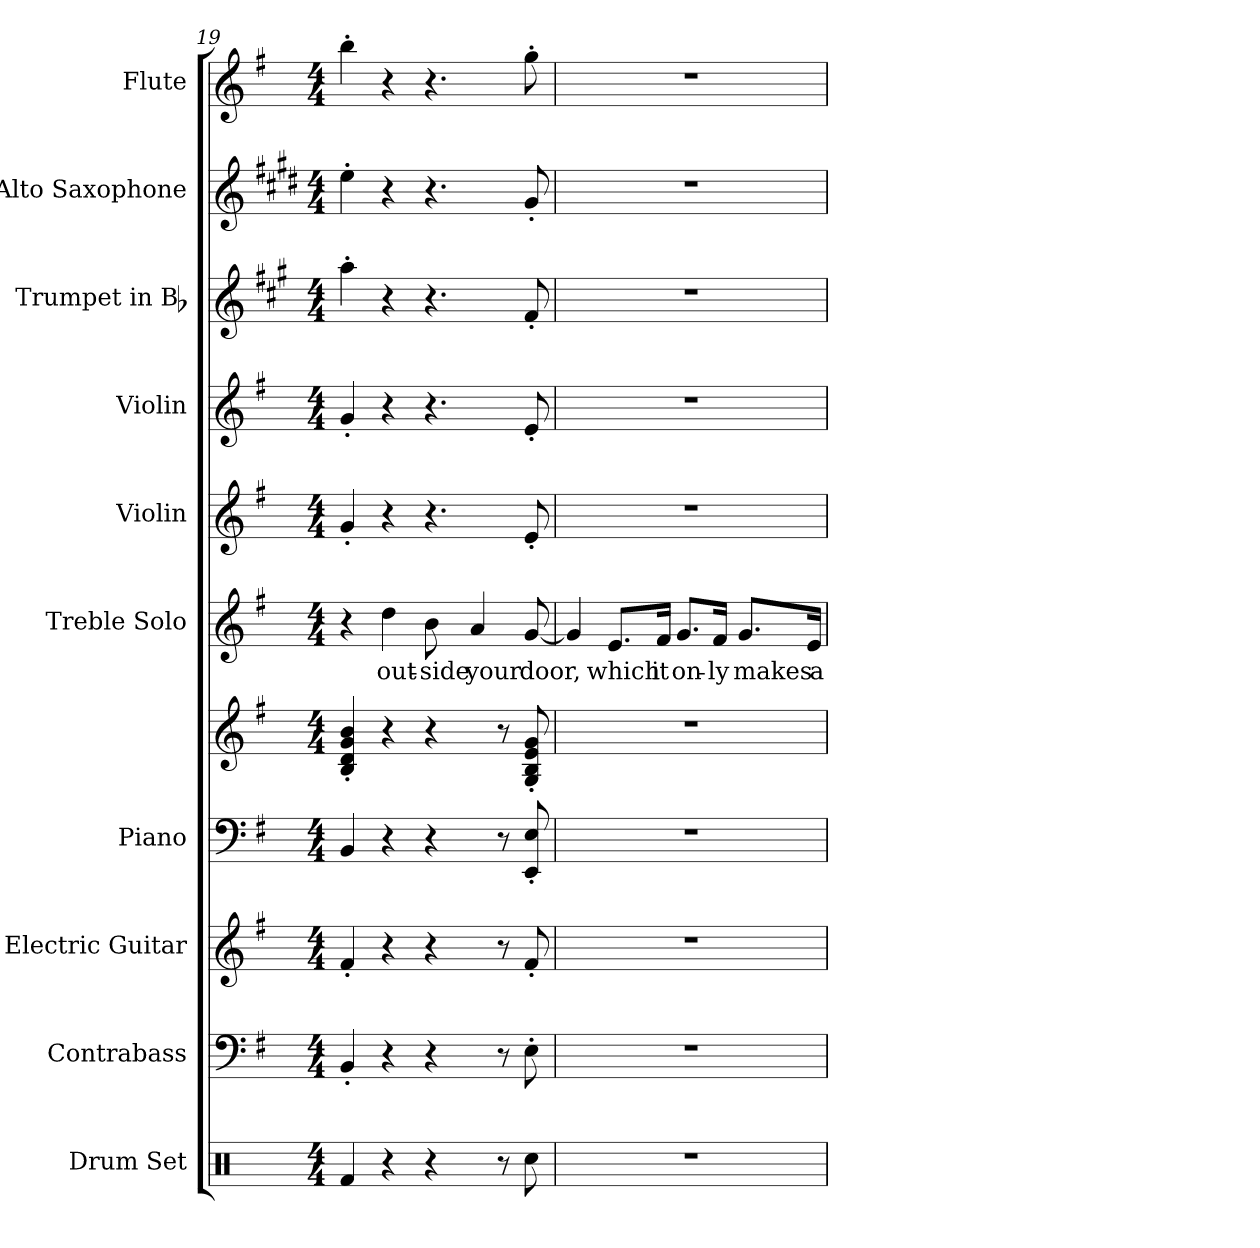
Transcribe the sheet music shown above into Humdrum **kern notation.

**kern	**kern	**kern	**kern	**kern	**kern	**text	**kern	**kern	**kern	**kern	**kern
*part10	*part9	*part8	*part7	*part7	*part6	*part6	*part5	*part4	*part3	*part2	*part1
*staff11	*staff10	*staff9	*staff8	*staff7	*staff6	*staff6	*staff5	*staff4	*staff3	*staff2	*staff1
*I"Drum Set	*I"Contrabass	*I"Electric Guitar	*I"Piano	*	*I"Treble Solo	*	*I"Violin	*I"Violin	*I"Trumpet in Bb	*I"Alto Saxophone	*I"Flute
*I'Dr.	*I'Cb.	*I'E. Gtr.	*I'Pno.	*	*I'Tr. Solo	*	*I'Vln.	*I'Vln.	*I'Tpt.	*I'Alto Sax.	*I'Fl.
!!LO:PB:g=z
*clefX	*clefF4	*clefG2	*clefF4	*clefG2	*clefG2	*	*clefG2	*clefG2	*clefG2	*clefG2	*clefG2
*	*ITrd7c12	*ITrd7c12	*	*	*	*	*	*	*ITrd1c2	*ITrd5c9	*
*k[]	*k[f#]	*k[f#]	*k[f#]	*k[f#]	*k[f#]	*	*k[f#]	*k[f#]	*k[f#]	*k[f#]	*k[f#]
*C:	*G:	*G:	*G:	*G:	*G:	*	*G:	*G:	*G:	*G:	*G:
*M4/4	*M4/4	*M4/4	*M4/4	*M4/4	*M4/4	*	*M4/4	*M4/4	*M4/4	*M4/4	*M4/4
=19	=19	=19	=19	=19	=19	=19	=19	=19	=19	=19	=19
4Rfi/	4BBB'i/	4F#'i/	4BBi/	4Bi/' 4di' 4gi' 4bi'	4r	.	4g'i/	4g'i/	4gg'i\	4g'i\	4bb'i\
!	!	!	!	!	!	!LO:LY:b:color=#000000	!	!	!	!	!
4r	4r	4r	4r	4r	4ddi\	out-	4r	4r	4r	4r	4r
!	!	!	!	!	!	!LO:LY:b:color=#000000	!	!	!	!	!
4r	4r	4r	4r	4r	8bi\	-side	4.r	4.r	4.r	4.r	4.r
!	!	!	!	!	!	!LO:LY:b:color=#000000	!	!	!	!	!
.	.	.	.	.	4ai/	your	.	.	.	.	.
8r	8r	8r	8r	8r	.	.	.	.	.	.	.
!	!	!	!	!	!	!LO:LY:b:color=#000000	!	!	!	!	!
8Rcci\	8EE'i\	8F#'i/	8EEi/' 8Ei'	8Gi/' 8Bi' 8ei' 8gi'	[<8gi/	door,	8e'i/	8e'i/	8e'i/	8B'i/	8gg'i\
=20	=20	=20	=20	=20	=20	=20	=20	=20	=20	=20	=20
1r	1r	1r	1r	1r	4gi/]	.	1r	1r	1r	1r	1r
!	!	!	!	!	!	!LO:LY:b:color=#000000	!	!	!	!	!
.	.	.	.	.	8.ei/L	which	.	.	.	.	.
!	!	!	!	!	!	!LO:LY:b:color=#000000	!	!	!	!	!
.	.	.	.	.	16f#i/Jk	it	.	.	.	.	.
!	!	!	!	!	!	!LO:LY:b:color=#000000	!	!	!	!	!
.	.	.	.	.	8.gi/L	on-	.	.	.	.	.
!	!	!	!	!	!	!LO:LY:b:color=#000000	!	!	!	!	!
.	.	.	.	.	16f#i/Jk	-ly	.	.	.	.	.
!	!	!	!	!	!	!LO:LY:b:color=#000000	!	!	!	!	!
.	.	.	.	.	8.gi/L	makes	.	.	.	.	.
!	!	!	!	!	!	!LO:LY:b:color=#000000	!	!	!	!	!
.	.	.	.	.	16ei/Jk	a	.	.	.	.	.
=	=	=	=	=	=	=	=	=	=	=	=
*-	*-	*-	*-	*-	*-	*-	*-	*-	*-	*-	*-
